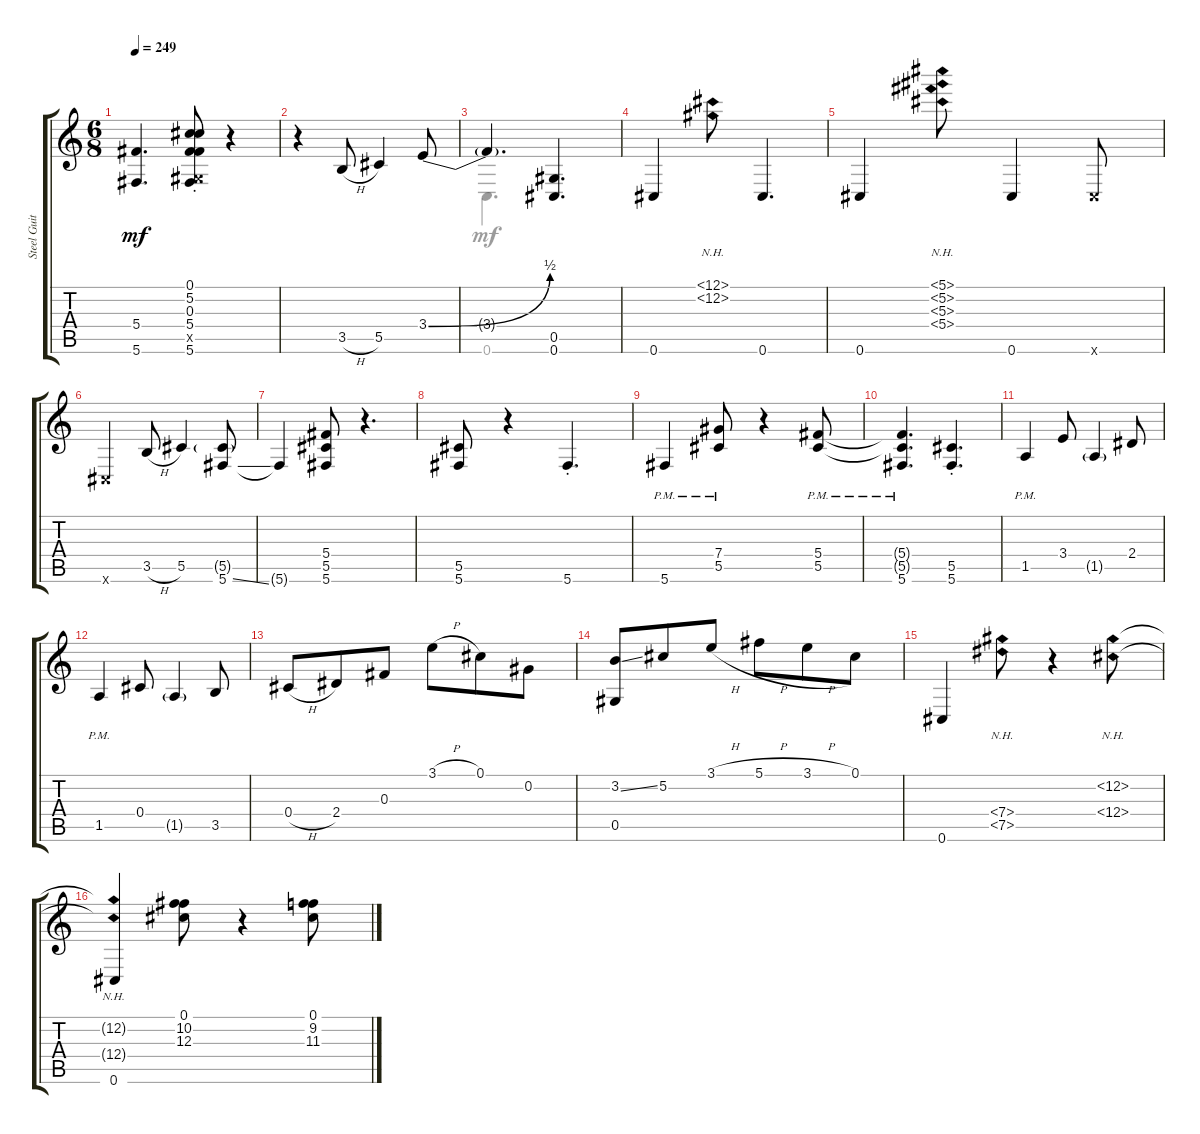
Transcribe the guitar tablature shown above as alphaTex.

\track ("Steel Guitar" "Steel Guit") {instrument acousticguitarsteel}
\staff {score tabs}
\tuning (Db4 Ab3 Gb3 Db3 Ab2 Db2) {hide}
\voice
\ts (6 8)
\tempo 249
\clef g2
\ks c
(5.4{t} 5.6{t}).4{d dy mf} (0.1 5.2 0.3{st} 5.4 0.5{x} 5.6).8 r.4 |
r.4 3.5{h}.8 5.5.4 3.4{be (bend 0 0 60 2)}.8 |
3.4{t}.4{d} (0.5 0.6).4{d} |
0.6.4 (12.1{nh} 12.2{nh}).8 0.6.4{d} |
0.6.4 (5.1{nh} 5.2{nh} 5.3{nh} 5.4{nh}).8 0.6.4 0.6{x}.8 |
0.6{x}.4 3.5{h}.8 5.5.4 (5.5{g} 5.6{ss}).8 |
5.6{t}.4 (5.4 5.5 5.6).8 r.4{d} |
(5.5 5.6).8 r.4 5.6{st}.4{d} |
5.6{pm}.4 (7.4{pm} 5.5{pm}).8 r.4 (5.4{pm} 5.5{pm}).8 |
(5.4{pm t} 5.5{pm t} 5.6).4{d} (5.5{st} 5.6{st}).4{d} |
1.5{pm}.4 3.4.8 1.5{g}.4 2.4.8 |
1.5{pm}.4 0.4.8 1.5{g}.4 3.5.8 |
0.4{h}.8 2.4.8 0.3.8 3.1{h}.8 0.1.8 0.2.8 |
(3.2{ss} 0.5).8 5.2.8 3.1{h}.8 5.1{h}.8 3.1{h}.8 0.1.8 |
0.6.4 (7.4{nh} 7.5{nh}).8 r.4 (12.2{nh} 12.4{nh}).8 |
(12.2{nh t} 12.4{nh t} 0.6).4 (0.1 10.2 12.3).8 r.4 (0.1 9.2 11.3).8
\voice
\clef g2
\ottava regular
\simile none
\ks c
|
|
0.6.4{d} |
|
|
|
|
|
|
|
|
|
|
|
|
